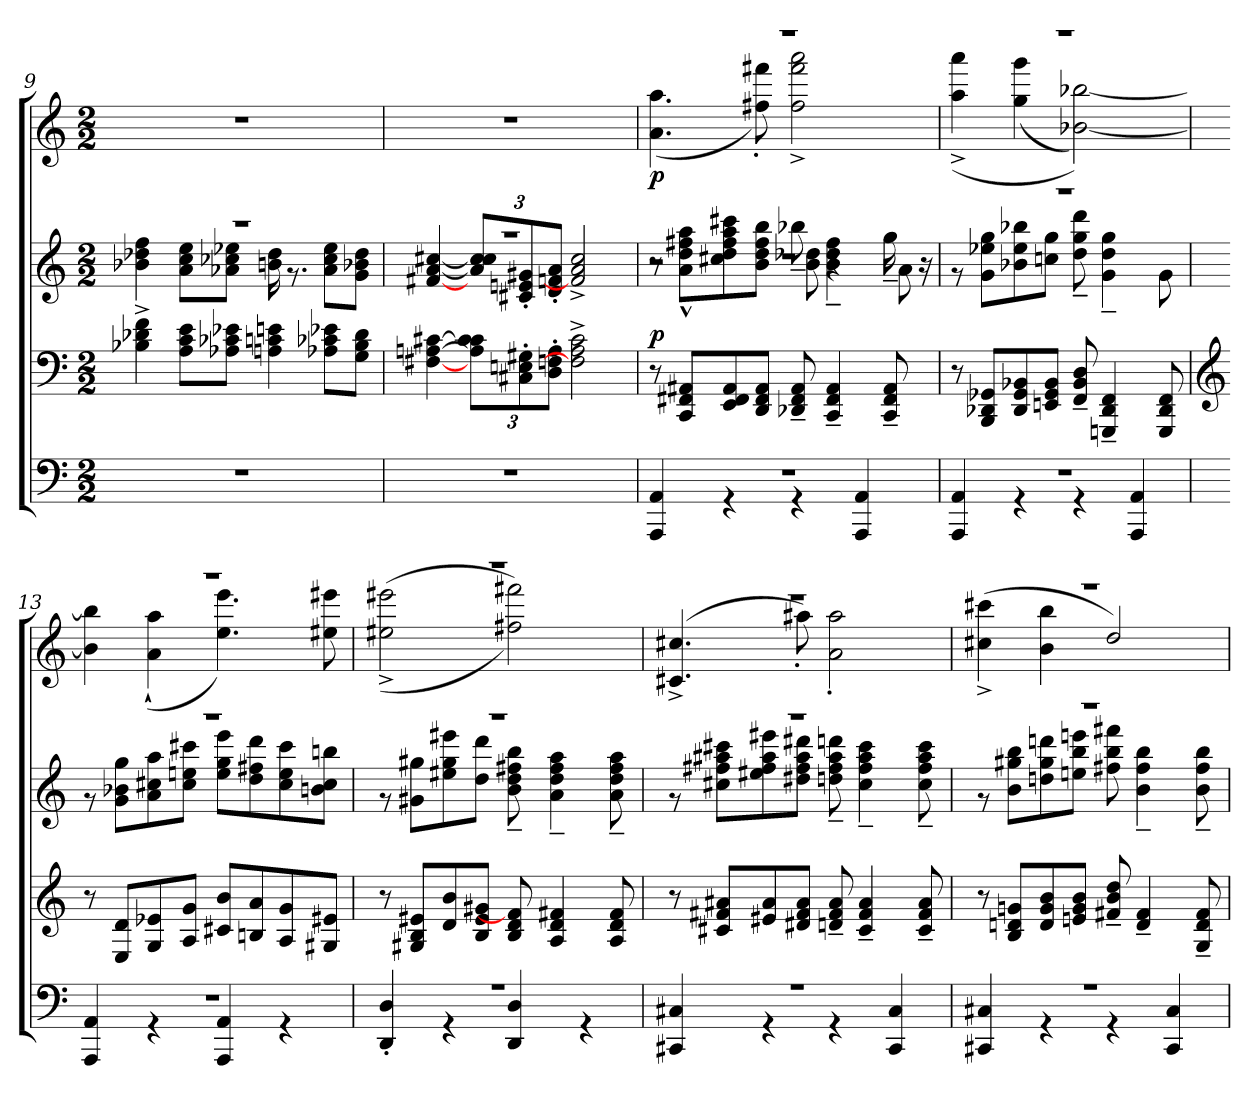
**kern	**kern	**kern	**dynam	**kern	**dynam
*part3	*part2	*part2	*part2	*part1	*part1
*staff4	*staff3	*staff2	*staff2/3	*staff1	*staff1
*clefF4	*clefF4	*clefG2	*	*clefG2	*
*k[]	*k[]	*k[]	*	*k[]	*
*M2/2	*M2/2	*M2/2	*	*M2/2	*
=9	=9	=9	=9	=9	=9
*	*	*^	*	*	*
1r	4B-X\^ 4d-X\^ 4f\^	1r	4b-X\ 4dd-X\ 4ff\	.	1r	.
.	8A\ 8c\ 8e\L	.	8a\ 8cc\ 8ee\L	.	.	.
.	8A-X\ 8c-X\ 8e-X\J	.	8a-X\ 8cc-X\ 8ee-X\J	.	.	.
.	4An\ 4cn\ 4en\	.	16bn\ 16dd-\	.	.	.
.	.	.	8.r	.	.	.
.	8A-X\ 8c-X\ 8e-X\L	.	8a-\ 8cc-\ 8ee-\L	.	.	.
.	8G\ 8B-\ 8d-\J	.	8g\ 8b-X\ 8dd-\J	.	.	.
=10	=10	=10	=10	=10	=10	=10
1r	[4F#X\ [4An\ [4c#X\	1r	[4f#X/ [4a/ [4cc#X/	.	1r	.
.	12A\] 12c#\] 12c#\L	.	12a/] 12cc#/] 12cc#/L	.	.	.
.	12C#X\<' 12En\<' 12G#X\<'	.	12c#X/' 12en/' 12g#X/'	.	.	.
.	12D\' 12Fn\' 12A\'J	.	12d/' 12fn/' 12a/'J	.	.	.
.	2F#\]^ 2A\^ 2c#\^	.	2f#/]^ 2a/^ 2cc#/^	.	.	.
=11	=11	=11	=11	=11	=11	=11
*^	*	*	*^	*	*^	*
!	!	!	!	!	!	!LO:DY:a=2	!	!	!LO:DY:b
1r	4AAA/ 4AA/	8r	1r	8r	2r	p	1r	(>4.a\ 4.aa\	p
.	.	8CC/< 8FF#X/< 8AA#X/<L	.	8a\^^ 8dd\^^ 8ff#X\^^ 8aa\^^L	.	.	.	.	.
.	4r	8EE/ 8FF#/ 8AA#/	.	8cc#X\ 8dd\ 8ff#\ 8aa\ 8ccc#X\	.	.	.	.	.
.	.	8DD/ 8FF#/ 8AA#/J	.	8b\ 8dd\ 8ff#\ 8bb\J	.	.	.	8ff#X\' 8fff#X\')	.
.	4r	8DD-X/~ 8FF#/~ 8AA#/~	.	8bb-X~\	8b\ 8dd-X\	.	.	2ff#\^ 2fff#\^ 2aaa\^	.
.	.	4CC/~ 4FF#/~ 4AA#/~	.	4b\~ 4dd-\~ 4ff#\~	4r	.	.	.	.
.	4AAA/ 4AA/	.	.	.	.	.	.	.	.
.	.	8CC/~ 8FF#/~ 8AA#/~	.	16gg~\	8a\	.	.	.	.
.	.	.	.	16r	.	.	.	.	.
*	*	*	*	*v	*v	*	*	*	*
=12	=12	=12	=12	=12	=12	=12	=12	=12
1r	4AAA/ 4AA/	8r	1r	8r	.	1r	(>4aa\^ 4aaa\^	.
.	.	8BBB/ 8DD-X/ 8GG-X/L	.	8g\ 8ee-X\ 8gg\L	.	.	.	.
.	4r	8DD-/ 8GG-/ 8BB-X/	.	8b-X\ 8ee-\ 8bb-X\	.	.	(>4gg\ 4ggg\	.
.	.	8EEn/ 8GG-/ 8BB-/J	.	8ccn\ 8gg\J	.	.	.	.
.	4r	8FF/~ 8BB-/~ 8D/~	.	8dd\~ 8gg\~ 8ddd\~	.	.	[2b-X\ [2bb-X\))	.
.	.	4GGGn/~ 4DD-/~ 4FF/~	.	4g\~ 4dd\~ 4gg\~	.	.	.	.
.	4AAA/ 4AA/	.	.	.	.	.	.	.
.	.	8GGG/ 8DD-/ 8FF/	.	8g\	.	.	.	.
=13	=13	=13	=13	=13	=13	=13	=13	=13
*	*	*clefG2	*	*	*	*	*	*
1r	4AAA/ 4AA/	8r	1r	8r	.	1r	4b-\] 4bb-\]	.
.	.	8E/ 8d/L	.	8g\ 8b-X\ 8gg\L	.	.	.	.
.	4r	8G/ 8e-X/	.	8a\ 8cc#X\ 8aa\	.	.	(>4a\` 4aa\`	.
.	.	8A/ 8g/J	.	8cc#\ 8een\ 8ccc#X\J	.	.	.	.
.	4AAA/ 4AA/	8c#X/ 8b/L	.	8ee\ 8gg\ 8eee\L	.	.	4.ee\ 4.eee\)	.
.	.	8Bn/ 8a/	.	8dd\ 8ff#X\ 8ddd\	.	.	.	.
.	4r	8A/ 8g/	.	8cc#\ 8ee\ 8ccc#\	.	.	.	.
.	.	8G#X/ 8e#X/J	.	8bn\ 8cc#\ 8bbn\J	.	.	8ee#X\ 8eee#X\	.
=14	=14	=14	=14	=14	=14	=14	=14	=14
1r	4DD/' 4D/'	8r	1r	8r	.	1r	(<(>2ee#X\^ 2eee#X\^	.
.	.	8G#X/ 8B/ 8e#X/L	.	8g#X\ 8gg#X\L	.	.	.	.
.	4r	8d/ 8b/	.	8ee#X\ 8gg#\ 8eee#X\	.	.	.	.
.	.	8B/ 8e#/ 8g#X/J	.	8dd\ 8ddd\J	.	.	.	.
.	4DD/ 4D/	8B/ 8d/ 8f#/]	.	8b\~ 8dd\~ 8ff#X\~ 8bb\~	.	.	2ff#X\ 2fff#X\))	.
.	.	4A/ 4d/ 4f#X/	.	4a\~ 4dd\~ 4ff#\~ 4aa\~	.	.	.	.
.	4r	.	.	.	.	.	.	.
.	.	8A/ 8d/ 8f#/	.	8a\~ 8dd\~ 8ff#\~ 8aa\~	.	.	.	.
=15	=15	=15	=15	=15	=15	=15	=15	=15
1r	4CC#X/ 4C#X/	8r	1r	8r	.	1r	(>4.c#X/^ 4.cc#X/^	.
.	.	8c#X/ 8f#X/ 8a#X/L	.	8cc#X\ 8ff#X\ 8aa#X\ 8ccc#X\L	.	.	.	.
.	4r	8e#X/ 8a#/	.	8ee#X\ 8ff#\ 8aa#\ 8eee#X\	.	.	.	.
.	.	8d#X/ 8f#/ 8a#/J	.	8dd#X\ 8ff#\ 8aa#\ 8ddd#X\J	.	.	8aa#X'\)	.
.	4r	8dn/~ 8f#/~ 8a#/~	.	8ddn\~ 8ff#\~ 8aa#\~ 8dddn\~	.	.	2a\' 2aa#\'	.
.	.	4c#/~ 4f#/~ 4a#/~	.	4cc#\~ 4ff#\~ 4aa#\~ 4ccc#\~	.	.	.	.
.	4CC#/ 4C#/	.	.	.	.	.	.	.
.	.	8c#/~ 8f#/~ 8a#/~	.	8cc#\~ 8ff#\~ 8aa#\~ 8ccc#\~	.	.	.	.
=16	=16	=16	=16	=16	=16	=16	=16	=16
1r	4CC#X/ 4C#X/	8r	1r	8r	.	1r	(>4cc#X\^ 4ccc#X\^	.
.	.	8B/ 8dn/ 8gn/L	.	8b\ 8gg#X\ 8bb\L	.	.	.	.
.	4r	8d/ 8g/ 8b/	.	8ddn\ 8gg#\ 8dddn\	.	.	4b\ 4bb\	.
.	.	8en/ 8g/ 8b/J	.	8een\ 8bb\ 8eeen\J	.	.	.	.
.	4r	8f#X/~ 8b/~ 8dd/~	.	8ff#X\ 8bb\ 8fff#X\	.	.	2dd/)	.
.	.	4d/~ 4f#/~	.	4b\~ 4ff#\~ 4bb\~	.	.	.	.
.	4CC#/ 4C#/	.	.	.	.	.	.	.
.	.	8G/~ 8d/~ 8f#/~	.	8b\~ 8ff#\~ 8bb\~	.	.	.	.
*	*	*	*v	*v	*	*	*	*
*v	*v	*	*	*	*v	*v	*
=	=	=	=	=	=
*-	*-	*-	*-	*-	*-
